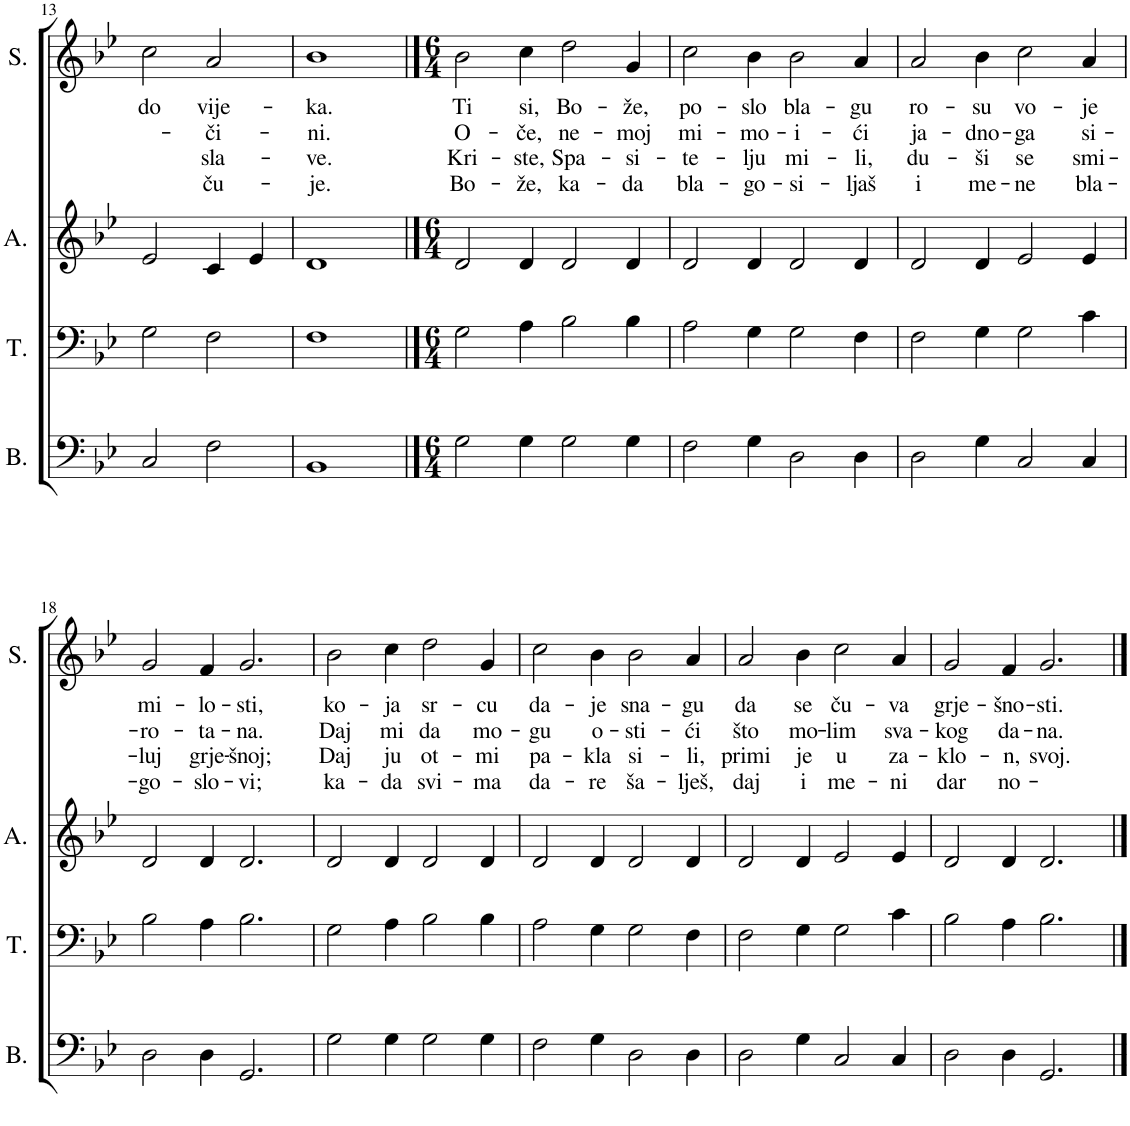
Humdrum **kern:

**kern	**kern	**kern	**kern	**text	**text	**text	**text
*part4	*part3	*part2	*part1	*part1	*part1	*part1	*part1
*staff4	*staff3	*staff2	*staff1	*staff1	*staff1	*staff1	*staff1
*I"Bass	*I"Tenor	*I"Alto	*I"Soprano	*	*	*	*
*I'B.	*I'T.	*I'A.	*I'S.	*	*	*	*
!!LO:PB:g=z
*clefF4	*clefF4	*clefG2	*clefG2	*	*	*	*
*k[b-e-]	*k[b-e-]	*k[b-e-]	*k[b-e-]	*	*	*	*
*M4/4	*M4/4	*M4/4	*M4/4	*	*	*	*
=13	=13	=13	=13	=13	=13	=13	=13
!	!	!	!	!LO:LY:b	!	!	!
2C/	2G\	2e-/	2cc\	do	.	.	.
!	!	!	!	!LO:LY:b	!LO:LY:b	!LO:LY:b	!LO:LY:b
2F\	2F\	4c/	2a/	vije-	-či-	sla-	ču-
.	.	4e-/	.	.	.	.	.
=14	=14	=14	=14	=14	=14	=14	=14
!	!	!	!	!LO:LY:b	!LO:LY:b	!LO:LY:b	!LO:LY:b
1BB-	1F	1d	1b-	-ka.	-ni.	-ve.	-je.
==15	==15	==15	==15	==15	==15	==15	==15
*M6/4	*M6/4	*M6/4	*M6/4	*	*	*	*
!	!	!	!	!LO:LY:b	!LO:LY:b	!LO:LY:b	!LO:LY:b
2G\	2G\	2d/	2b-\	Ti	O-	Kri-	Bo-
!	!	!	!	!LO:LY:b	!LO:LY:b	!LO:LY:b	!LO:LY:b
4G\	4A\	4d/	4cc\	si,	-če,	-ste,	-že,
!	!	!	!	!LO:LY:b	!LO:LY:b	!LO:LY:b	!LO:LY:b
2G\	2B-\	2d/	2dd\	Bo-	ne-	Spa-	ka-
!	!	!	!	!LO:LY:b	!LO:LY:b	!LO:LY:b	!LO:LY:b
4G\	4B-\	4d/	4g/	-že,	-moj	-si-	-da
=16	=16	=16	=16	=16	=16	=16	=16
!	!	!	!	!LO:LY:b	!LO:LY:b	!LO:LY:b	!LO:LY:b
2F\	2A\	2d/	2cc\	po-	mi-	-te-	bla-
!	!	!	!	!LO:LY:b	!LO:LY:b	!LO:LY:b	!LO:LY:b
4G\	4G\	4d/	4b-\	-slo	-mo-	-lju	-go-
!	!	!	!	!LO:LY:b	!LO:LY:b	!LO:LY:b	!LO:LY:b
2D\	2G\	2d/	2b-\	bla-	-i-	mi-	-si-
!	!	!	!	!LO:LY:b	!LO:LY:b	!LO:LY:b	!LO:LY:b
4D\	4F\	4d/	4a/	-gu	-ći	-li,	-ljaš
=17	=17	=17	=17	=17	=17	=17	=17
!	!	!	!	!LO:LY:b	!LO:LY:b	!LO:LY:b	!LO:LY:b
2D\	2F\	2d/	2a/	ro-	ja-	du-	i
!	!	!	!	!LO:LY:b	!LO:LY:b	!LO:LY:b	!LO:LY:b
4G\	4G\	4d/	4b-\	-su	-dno-	-ši	me-
!	!	!	!	!LO:LY:b	!LO:LY:b	!LO:LY:b	!LO:LY:b
2C/	2G\	2e-/	2cc\	vo-	-ga	se	-ne
!	!	!	!	!LO:LY:b	!LO:LY:b	!LO:LY:b	!LO:LY:b
4C/	4c\	4e-/	4a/	-je	si-	smi-	bla-
!!LO:LB:g=z
=18	=18	=18	=18	=18	=18	=18	=18
!	!	!	!	!LO:LY:b	!LO:LY:b	!LO:LY:b	!LO:LY:b
2D\	2B-\	2d/	2g/	mi-	-ro-	-luj	-go-
!	!	!	!	!LO:LY:b	!LO:LY:b	!LO:LY:b	!LO:LY:b
4D\	4A\	4d/	4f/	-lo-	-ta-	grje-	-slo-
!	!	!	!	!LO:LY:b	!LO:LY:b	!LO:LY:b	!LO:LY:b
2.GG/	2.B-\	2.d/	2.g/	-sti,	-na.	-šnoj;	-vi;
=19	=19	=19	=19	=19	=19	=19	=19
!	!	!	!	!LO:LY:b	!LO:LY:b	!LO:LY:b	!LO:LY:b
2G\	2G\	2d/	2b-\	ko-	Daj	Daj	ka-
!	!	!	!	!LO:LY:b	!LO:LY:b	!LO:LY:b	!LO:LY:b
4G\	4A\	4d/	4cc\	-ja	mi	ju	-da
!	!	!	!	!LO:LY:b	!LO:LY:b	!LO:LY:b	!LO:LY:b
2G\	2B-\	2d/	2dd\	sr-	da	ot-	svi-
!	!	!	!	!LO:LY:b	!LO:LY:b	!LO:LY:b	!LO:LY:b
4G\	4B-\	4d/	4g/	-cu	mo-	-mi	-ma
=20	=20	=20	=20	=20	=20	=20	=20
!	!	!	!	!LO:LY:b	!LO:LY:b	!LO:LY:b	!LO:LY:b
2F\	2A\	2d/	2cc\	da-	-gu	pa-	da-
!	!	!	!	!LO:LY:b	!LO:LY:b	!LO:LY:b	!LO:LY:b
4G\	4G\	4d/	4b-\	-je	o-	-kla	-re
!	!	!	!	!LO:LY:b	!LO:LY:b	!LO:LY:b	!LO:LY:b
2D\	2G\	2d/	2b-\	sna-	-sti-	si-	ša-
!	!	!	!	!LO:LY:b	!LO:LY:b	!LO:LY:b	!LO:LY:b
4D\	4F\	4d/	4a/	-gu	-ći	-li,	-lješ,
=21	=21	=21	=21	=21	=21	=21	=21
!	!	!	!	!LO:LY:b	!LO:LY:b	!LO:LY:b	!LO:LY:b
2D\	2F\	2d/	2a/	da	što	primi	daj
!	!	!	!	!LO:LY:b	!LO:LY:b	!LO:LY:b	!LO:LY:b
4G\	4G\	4d/	4b-\	se	mo-	je	i
!	!	!	!	!LO:LY:b	!LO:LY:b	!LO:LY:b	!LO:LY:b
2C/	2G\	2e-/	2cc\	ču-	-lim	u	me-
!	!	!	!	!LO:LY:b	!LO:LY:b	!LO:LY:b	!LO:LY:b
4C/	4c\	4e-/	4a/	-va	sva-	za-	-ni
=22	=22	=22	=22	=22	=22	=22	=22
!	!	!	!	!LO:LY:b	!LO:LY:b	!LO:LY:b	!LO:LY:b
2D\	2B-\	2d/	2g/	grje-	-kog	-klo-	dar
!	!	!	!	!LO:LY:b	!LO:LY:b	!LO:LY:b	!LO:LY:b
4D\	4A\	4d/	4f/	-šno-	da-	-n,	no-
!	!	!	!	!LO:LY:b	!LO:LY:b	!LO:LY:b	!
2.GG/	2.B-\	2.d/	2.g/	-sti.	-na.	svoj.	.
==	==	==	==	==	==	==	==
*-	*-	*-	*-	*-	*-	*-	*-
